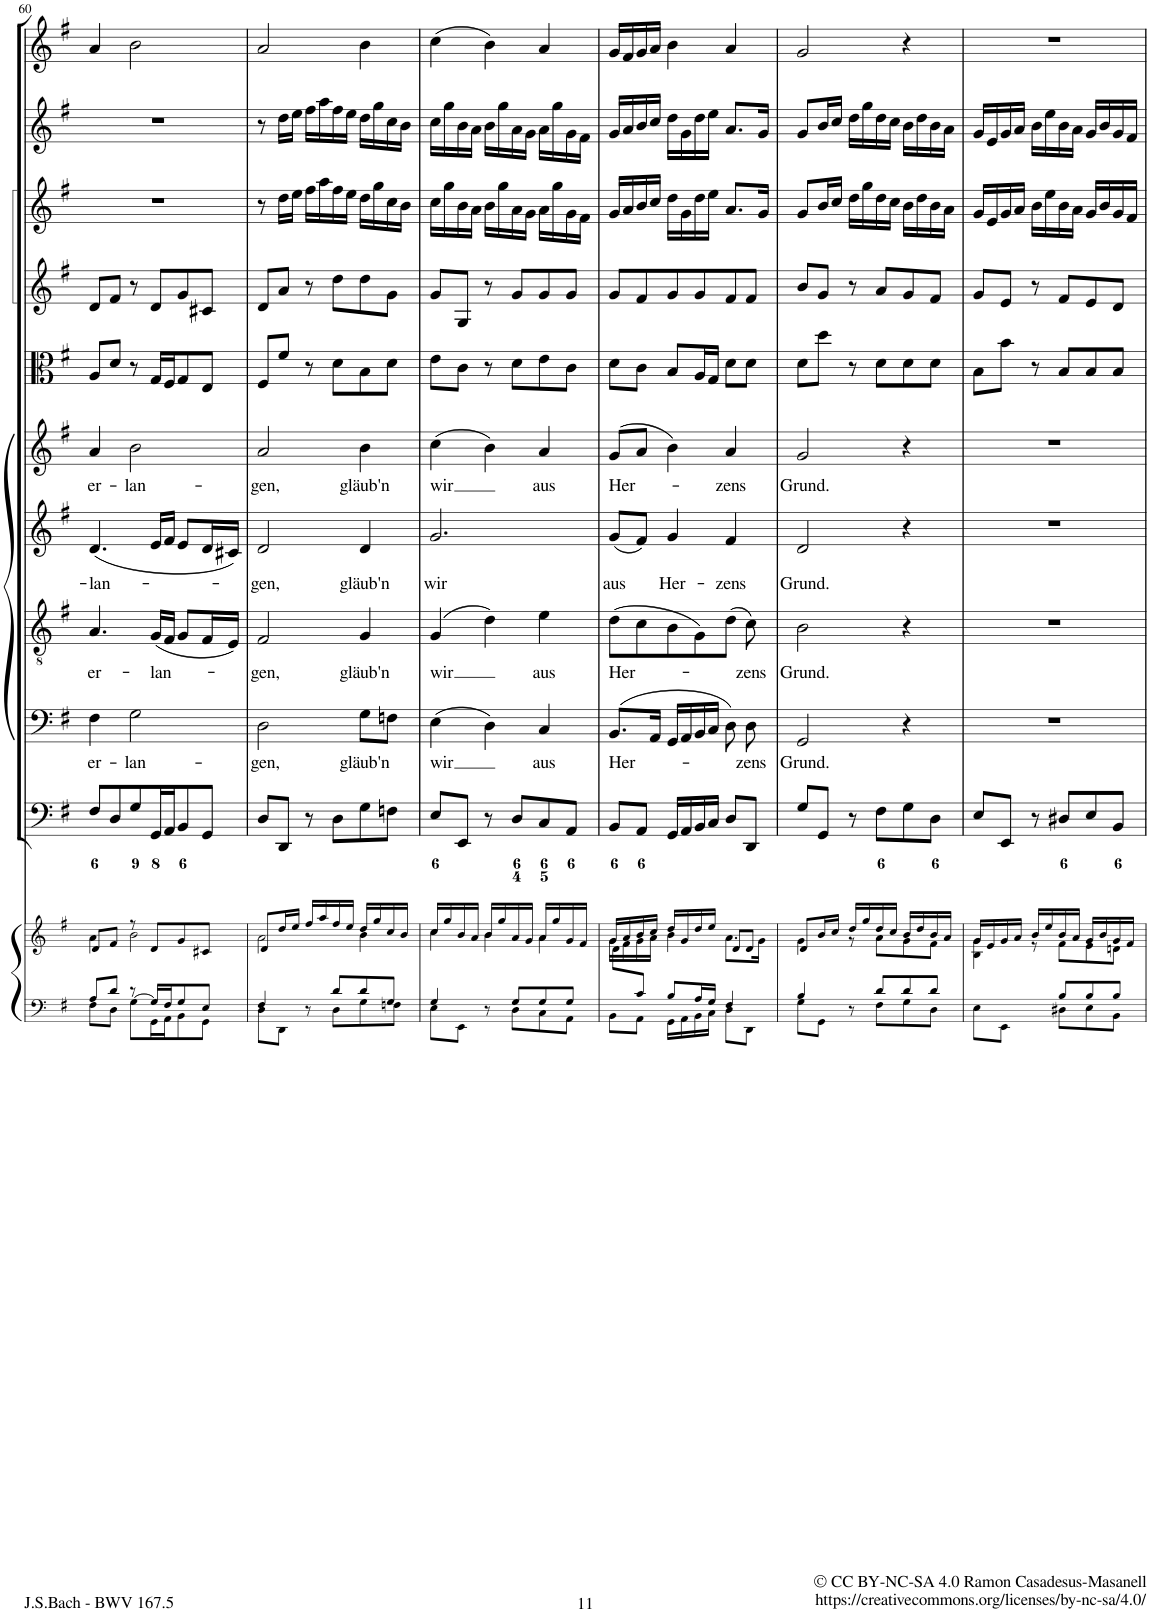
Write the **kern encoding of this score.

**kern	**kern	**kern	**kern	**text	**kern	**text	**kern	**text	**kern	**text	**kern	**kern	**kern	**kern	**kern
*part11	*part11	*part10	*part9	*part9	*part8	*part8	*part7	*part7	*part6	*part6	*part5	*part4	*part3	*part2	*part1
*staff12	*staff11	*staff10	*staff9	*staff9	*staff8	*staff8	*staff7	*staff7	*staff6	*staff6	*staff5	*staff4	*staff3	*staff2	*staff1
*I"Piano reduction	*	*I"Continuo	*I"Basso	*	*I"Tenore	*	*I"Alto	*	*I"Soprano	*	*I"Viola	*I"Violino II	*I"Violino I	*I"Oboe	*I"Clarino
*I'Pno	*	*	*	*	*	*	*	*	*	*	*	*	*	*I'Ob	*
!!LO:PB:g=z
*clefF4	*clefG2	*clefF4	*clefF4	*	*clefGv2	*	*clefG2	*	*clefG2	*	*clefC3	*clefG2	*clefG2	*clefG2	*clefG2
*k[f#]	*k[f#]	*k[f#]	*k[f#]	*	*k[f#]	*	*k[f#]	*	*k[f#]	*	*k[f#]	*k[f#]	*k[f#]	*k[f#]	*k[f#]
*M3/4	*M3/4	*M3/4	*M3/4	*	*M3/4	*	*M3/4	*	*M3/4	*	*M3/4	*M3/4	*M3/4	*M3/4	*M3/4
=60	=60	=60	=60	=60	=60	=60	=60	=60	=60	=60	=60	=60	=60	=60	=60
*^	*^	*	*	*	*	*	*	*	*	*	*	*	*	*	*
!	!	!	!	!	!	!LO:LY:b	!	!LO:LY:b	!	!LO:LY:b	!	!LO:LY:b	!	!	!	!	!
8A/L	8F#\L	8d/L	4a\	8F#/L	4F#\	er-	4.A/	er-	(4.d/	-lan-	4a/	er-	8A/L	8d/L	2.r	2.r	4a/
8d/J	8D\J	8f#/J	.	8D/	.	.	.	.	.	.	.	.	8d/J	8f#/J	.	.	.
!	!	!	!	!	!	!LO:LY:b	!	!	!	!	!	!LO:LY:b	!	!	!	!	!
8r	[>8G\L	8r	2b\	8G/	2G\	-lan-	.	.	.	.	2b\	-lan-	8r	8r	.	.	2b\
!	!	!	!	!	!	!	!	!LO:LY:b	!	!	!	!	!	!	!	!	!
16G/LL]	16GG\L	8d/L	.	16GG/L	.	.	(16G/LL	-lan-	16e/LL	.	.	.	16G/LL	8d/L	.	.	.
16F#/J	16AA\J	.	.	16AA/J	.	.	16F#/JJ	.	16f#/JJ	.	.	.	16F#/J	.	.	.	.
8G/	8BB\	8g/	.	8BB/	.	.	8G/L	.	8e/L	.	.	.	8G/	8g/	.	.	.
8E/J	8GG\J	8c#X/J	.	8GG/J	.	.	16F#/L	.	16d/L	.	.	.	8E/J	8c#X/J	.	.	.
.	.	.	.	.	.	.	16E/JJ)	.	16c#X/JJ)	.	.	.	.	.	.	.	.
=61	=61	=61	=61	=61	=61	=61	=61	=61	=61	=61	=61	=61	=61	=61	=61	=61	=61
!	!	!	!	!	!	!LO:LY:b	!	!LO:LY:b	!	!LO:LY:b	!	!LO:LY:b	!	!	!	!	!
4F#/	8D\L	8d/L	2a\	8D/L	2D\	-gen,	2F#/	-gen,	2d/	-gen,	2a/	-gen,	8F#/L	8d/L	8r	8r	2a/
.	8DD\J	16dd/L	.	8DD/J	.	.	.	.	.	.	.	.	8f#/J	8a/J	16dd\LL	16dd\LL	.
.	.	16ee/JJ	.	.	.	.	.	.	.	.	.	.	.	.	16ee\JJ	16ee\JJ	.
8r	8ryy	16ff#/LL	.	8r	.	.	.	.	.	.	.	.	8r	8r	16ff#\LL	16ff#\LL	.
.	.	16aa/	.	.	.	.	.	.	.	.	.	.	.	.	16aa\	16aa\	.
8d/L	8D\L	16ff#/	.	8D\L	.	.	.	.	.	.	.	.	8d\L	8dd\L	16ff#\	16ff#\	.
.	.	16ee/JJ	.	.	.	.	.	.	.	.	.	.	.	.	16ee\JJ	16ee\JJ	.
!	!	!	!	!	!	!LO:LY:b	!	!LO:LY:b	!	!LO:LY:b	!	!LO:LY:b	!	!	!	!	!
8d/	8G\	16dd/LL	4b\	8G\	8G\L	gläub'n	4G/	gläub'n	4d/	gläub'n	4b\	gläub'n	8B\	8dd\	16dd\LL	16dd\LL	4b\
.	.	16gg/	.	.	.	.	.	.	.	.	.	.	.	.	16gg\	16gg\	.
8G/J	8Fn\J	16cc/	.	8Fn\J	8Fn\J	.	.	.	.	.	.	.	8d\J	8g\J	16cc\	16cc\	.
.	.	16b/JJ	.	.	.	.	.	.	.	.	.	.	.	.	16b\JJ	16b\JJ	.
=62	=62	=62	=62	=62	=62	=62	=62	=62	=62	=62	=62	=62	=62	=62	=62	=62	=62
!	!	!	!	!	!	!LO:LY:b	!	!LO:LY:b	!	!LO:LY:b	!	!LO:LY:b	!	!	!	!	!
4G/	8E\L	16cc/LL	4cc\	8E/L	(4E\	wir	(4G/	wir	2.g/	wir	(4cc\	wir	8e\L	8g/L	16cc\LL	16cc\LL	(4cc\
.	.	16gg/	.	.	.	.	.	.	.	.	.	.	.	.	16gg\	16gg\	.
.	8EE\J	16b/	.	8EE/J	.	.	.	.	.	.	.	.	8c\J	8G/J	16b\	16b\	.
.	.	16a/JJ	.	.	.	.	.	.	.	.	.	.	.	.	16a\JJ	16a\JJ	.
8r	8ryy	16b/LL	4b\	8r	4D\)	.	4d\)	.	.	.	4b\)	.	8r	8r	16b\LL	16b\LL	4b\)
.	.	16gg/	.	.	.	.	.	.	.	.	.	.	.	.	16gg\	16gg\	.
8G/L	8D\L	16a/	.	8D/L	.	.	.	.	.	.	.	.	8d\L	8g/L	16a\	16a\	.
.	.	16g/JJ	.	.	.	.	.	.	.	.	.	.	.	.	16g\JJ	16g\JJ	.
!	!	!	!	!	!	!LO:LY:b	!	!LO:LY:b	!	!	!	!LO:LY:b	!	!	!	!	!
8G/	8C\	16a/LL	4a\	8C/	4C/	aus	4e\	aus	.	.	4a/	aus	8e\	8g/	16a\LL	16a\LL	4a/
.	.	16gg/	.	.	.	.	.	.	.	.	.	.	.	.	16gg\	16gg\	.
8G/J	8AA\J	16g/	.	8AA/J	.	.	.	.	.	.	.	.	8c\J	8g/J	16g\	16g\	.
.	.	16f#/JJ	.	.	.	.	.	.	.	.	.	.	.	.	16f#\JJ	16f#\JJ	.
=63	=63	=63	=63	=63	=63	=63	=63	=63	=63	=63	=63	=63	=63	=63	=63	=63	=63
*	*	*	*^	*	*	*	*	*	*	*	*	*	*	*	*	*	*
!	!	!	!	!	!	!	!LO:LY:b	!	!LO:LY:b	!	!LO:LY:b	!	!LO:LY:b	!	!	!	!	!
8ryy	8BB\L	16g/LL	16g\LL	8d\L	8BB/L	(8.BB/L	Her-	(8d\L	Her-	(8g/L	aus	(8g/L	Her-	8d\L	8g/L	16g/LL	16g/LL	16g/LL
.	.	16a/	16f#\	.	.	.	.	.	.	.	.	.	.	.	.	16a/	16a/	16f#/
8c/J	8AA\J	16b/	16g\	2ryy	8AA/J	.	.	8c\	.	8f#/J)	.	8a/J	.	8c\J	8f#/	16b/	16b/	16g/
.	.	16cc/JJ	16a\JJ	.	.	16AA/Jk	.	.	.	.	.	.	.	.	.	16cc/JJ	16cc/JJ	16a/JJ
!	!	!	!	!	!	!	!	!	!	!	!LO:LY:b	!	!	!	!	!	!	!
8B/L	16GG\LL	16dd/LL	4b\	.	16GG/LL	16GG/LL	.	8B\	.	4g/	Her-	4b\)	.	8B/L	8g/	16dd\LL	16dd\LL	4b\
.	16AA\	16g/	.	.	16AA/	16AA/	.	.	.	.	.	.	.	.	.	16g\	16g\	.
16A/L	16BB\	16dd/	.	.	16BB/	16BB/	.	8G\)	.	.	.	.	.	16A/L	8g/	16dd\	16dd\	.
16G/JJ	16C\JJ	16ee/JJ	.	.	16C/JJ	16C/JJ	.	.	.	.	.	.	.	16G/JJ	.	16ee\JJ	16ee\JJ	.
!	!	!	!	!	!	!	!	!	!	!	!LO:LY:b	!	!LO:LY:b	!	!	!	!	!
4F#/	8D\L	8d/L	8.a\L	.	8D/L	8D\)	.	(8d\J	.	4f#/	-zens	4a/	-zens	8d\L	8f#/	8.a/L	8.a/L	4a/
!	!	!	!	!	!	!	!LO:LY:b	!	!LO:LY:b	!	!	!	!	!	!	!	!	!
.	8DD\J	8d/J	.	8ryy	8DD/J	8D\	-zens	8c\)	-zens	.	.	.	.	8d\J	8f#/J	.	.	.
.	.	.	16g\Jk	.	.	.	.	.	.	.	.	.	.	.	.	16g/Jk	16g/Jk	.
*	*	*	*v	*v	*	*	*	*	*	*	*	*	*	*	*	*	*	*
=64	=64	=64	=64	=64	=64	=64	=64	=64	=64	=64	=64	=64	=64	=64	=64	=64	=64
!	!	!	!	!	!	!LO:LY:b	!	!LO:LY:b	!	!LO:LY:b	!	!LO:LY:b	!	!	!	!	!
4B/	8G\L	8d/L	4g\	8G/L	2GG/	Grund.	2B\	Grund.	2d/	Grund.	2g/	Grund.	8d\L	8b/L	8g/L	8g/L	2g/
.	8GG\J	16b/L	.	8GG/J	.	.	.	.	.	.	.	.	8dd\J	8g/J	16b/L	16b/L	.
.	.	16cc/JJ	.	.	.	.	.	.	.	.	.	.	.	.	16cc/JJ	16cc/JJ	.
8r	8ryy	16dd/LL	8r	8r	.	.	.	.	.	.	.	.	8r	8r	16dd\LL	16dd\LL	.
.	.	16gg/	.	.	.	.	.	.	.	.	.	.	.	.	16gg\	16gg\	.
8d/L	8F#\L	16dd/	8a\L	8F#\L	.	.	.	.	.	.	.	.	8d\L	8a/L	16dd\	16dd\	.
.	.	16cc/JJ	.	.	.	.	.	.	.	.	.	.	.	.	16cc\JJ	16cc\JJ	.
8d/	8G\	16b/LL	8g\	8G\	4r	.	4r	.	4r	.	4r	.	8d\	8g/	16b\LL	16b\LL	4r
.	.	16dd/	.	.	.	.	.	.	.	.	.	.	.	.	16dd\	16dd\	.
8d/J	8D\J	16b/	8f#\J	8D\J	.	.	.	.	.	.	.	.	8d\J	8f#/J	16b\	16b\	.
.	.	16a/JJ	.	.	.	.	.	.	.	.	.	.	.	.	16a\JJ	16a\JJ	.
=65	=65	=65	=65	=65	=65	=65	=65	=65	=65	=65	=65	=65	=65	=65	=65	=65	=65
4ryy	8E\L	16g/LL	4B\ 4g\	8E/L	2.r	.	2.r	.	2.r	.	2.r	.	8B\L	8g/L	16g/LL	16g/LL	2.r
.	.	16e/	.	.	.	.	.	.	.	.	.	.	.	.	16e/	16e/	.
.	8EE\J	16g/	.	8EE/J	.	.	.	.	.	.	.	.	8b\J	8e/J	16g/	16g/	.
.	.	16a/JJ	.	.	.	.	.	.	.	.	.	.	.	.	16a/JJ	16a/JJ	.
8ryy	8ryy	16b/LL	8r	8r	.	.	.	.	.	.	.	.	8r	8r	16b\LL	16b\LL	.
.	.	16ee/	.	.	.	.	.	.	.	.	.	.	.	.	16ee\	16ee\	.
8B/L	8D#X\L	16b/	8f#\L	8D#X/L	.	.	.	.	.	.	.	.	8B/L	8f#/L	16b\	16b\	.
.	.	16a/JJ	.	.	.	.	.	.	.	.	.	.	.	.	16a\JJ	16a\JJ	.
8B/	8E\	16g/LL	8e\	8E/	.	.	.	.	.	.	.	.	8B/	8e/	16g/LL	16g/LL	.
.	.	16b/	.	.	.	.	.	.	.	.	.	.	.	.	16b/	16b/	.
8B/J	8BB\J	16g/	8dn\J	8BB/J	.	.	.	.	.	.	.	.	8B/J	8d/J	16g/	16g/	.
.	.	16f#/JJ	.	.	.	.	.	.	.	.	.	.	.	.	16f#/JJ	16f#/JJ	.
*v	*v	*	*	*	*	*	*	*	*	*	*	*	*	*	*	*	*
*	*v	*v	*	*	*	*	*	*	*	*	*	*	*	*	*	*
=	=	=	=	=	=	=	=	=	=	=	=	=	=	=	=
*-	*-	*-	*-	*-	*-	*-	*-	*-	*-	*-	*-	*-	*-	*-	*-
